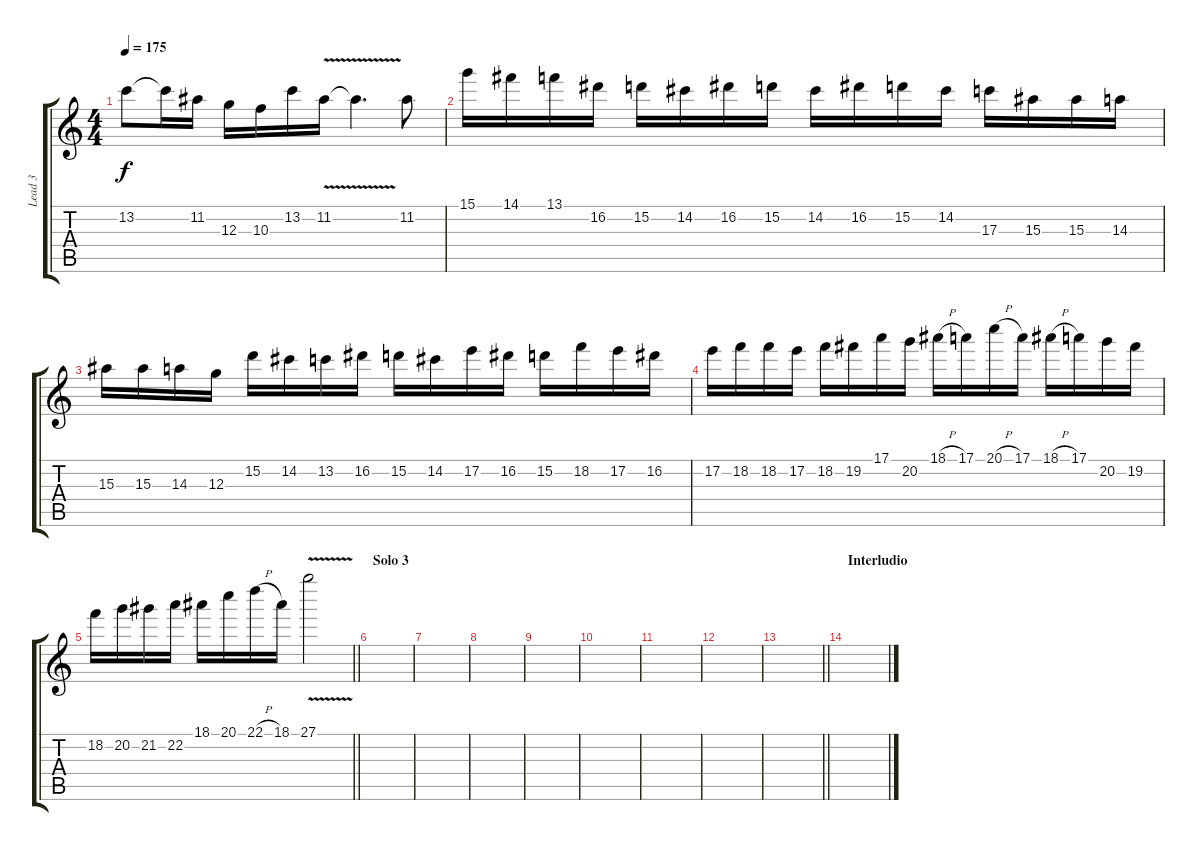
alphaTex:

\track ("Lead 3" "Lead 3") {instrument distortionguitar}
\staff {score tabs}
\tuning (E4 B3 G3 D3 A2 E2) {hide}
\ts (4 4)
\tempo 175
\clef g2
\ks c
13.2{t}.8{dy f} 13.2{t}.16 11.2.16 12.3.16 10.3.16 13.2.16 11.2{v}.16 11.2{t}.4{d} 11.2.8 |
15.1.16 14.1.16 13.1.16 16.2.16 15.2.16 14.2.16 16.2.16 15.2.16 14.2.16 16.2.16 15.2.16 14.2.16 17.3.16 15.3.16 15.3.16 14.3.16 |
15.3.16 15.3.16 14.3.16 12.3.16 15.2.16 14.2.16 13.2.16 16.2.16 15.2.16 14.2.16 17.2.16 16.2.16 15.2.16 18.2.16 17.2.16 16.2.16 |
17.2.16 18.2.16 18.2.16 17.2.16 18.2.16 19.2.16 17.1.16 20.2.16 18.1{h}.16 17.1.16 20.1{h}.16 17.1.16 18.1{h}.16 17.1.16 20.2.16 19.2.16 |
\barLineRight lightlight
18.2.16 20.2.16 21.2.16 22.2.16 18.1.16 20.1.16 22.1{h}.16 18.1.16 27.1{v}.2 |
\section ("" "Solo 3")
|
|
|
|
|
|
|
\barLineRight lightlight
|
\section ("" "Interludio")
